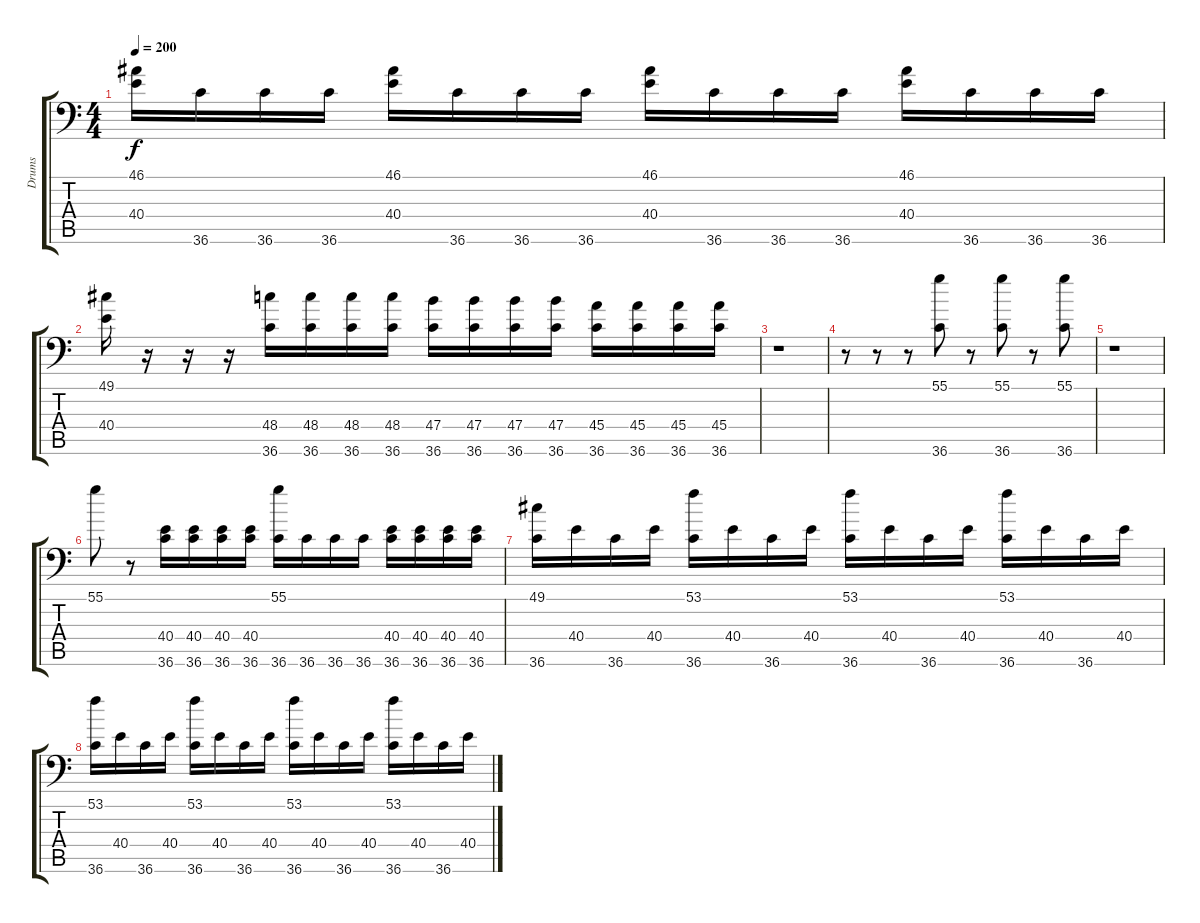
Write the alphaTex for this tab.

\track ("Drums" "Drums") {instrument acousticgrandpiano}
\staff {score tabs}
\tuning (C-1 C-1 C-1 C-1 C-1 C-1) {hide}
\ts (4 4)
\tempo 200
\clef f4
\ks c
(46.1 40.4).16{dy f} 36.6.16 36.6.16 36.6.16 (46.1 40.4).16 36.6.16 36.6.16 36.6.16 (46.1 40.4).16 36.6.16 36.6.16 36.6.16 (46.1 40.4).16 36.6.16 36.6.16 36.6.16 |
(49.1 40.4).16 r.16 r.16 r.16 (48.4 36.6).16 (48.4 36.6).16 (48.4 36.6).16 (48.4 36.6).16 (47.4 36.6).16 (47.4 36.6).16 (47.4 36.6).16 (47.4 36.6).16 (45.4 36.6).16 (45.4 36.6).16 (45.4 36.6).16 (45.4 36.6).16 |
r.1 |
r.8 r.8 r.8 (55.1 36.6).8 r.8 (55.1 36.6).8 r.8 (55.1 36.6).8 |
r.1 |
55.1.8 r.8 (40.4 36.6).16 (40.4 36.6).16 (40.4 36.6).16 (40.4 36.6).16 (55.1 36.6).16 36.6.16 36.6.16 36.6.16 (40.4 36.6).16 (40.4 36.6).16 (40.4 36.6).16 (40.4 36.6).16 |
(49.1 36.6).16 40.4.16 36.6.16 40.4.16 (53.1 36.6).16 40.4.16 36.6.16 40.4.16 (53.1 36.6).16 40.4.16 36.6.16 40.4.16 (53.1 36.6).16 40.4.16 36.6.16 40.4.16 |
(53.1 36.6).16 40.4.16 36.6.16 40.4.16 (53.1 36.6).16 40.4.16 36.6.16 40.4.16 (53.1 36.6).16 40.4.16 36.6.16 40.4.16 (53.1 36.6).16 40.4.16 36.6.16 40.4.16
